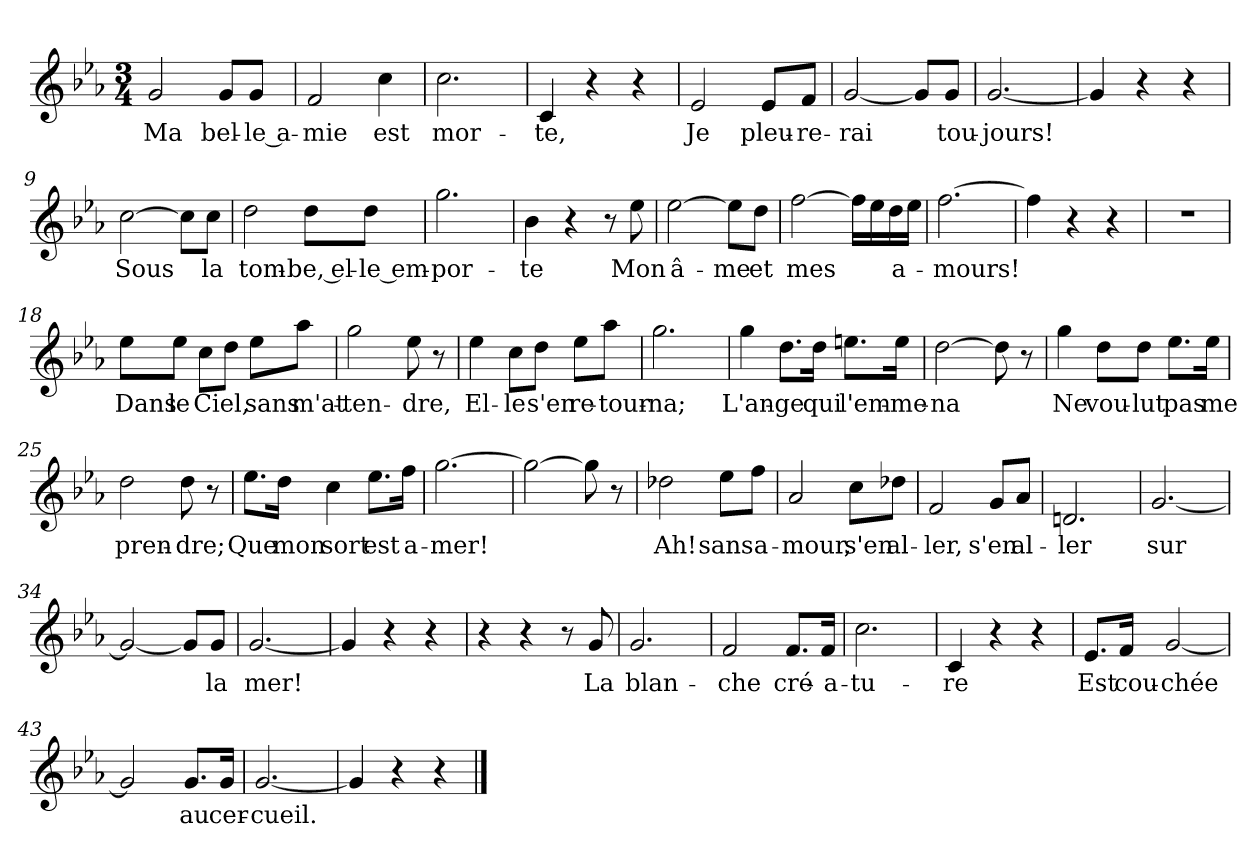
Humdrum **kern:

**kern	**text
*part1	*part1
*staff1	*staff1
*clefG2	*
*k[b-e-a-]	*
*M3/4	*
=1	=1
!	!LO:LY:b
2g/	Ma
!	!LO:LY:b
8g/L	bel-
!	!LO:LY:b
8g/J	-le a-
=2	=2
!	!LO:LY:b
2f/	-mie
!	!LO:LY:b
4cc\	est
=3	=3
!	!LO:LY:b
2.cc\	mor-
=4	=4
!	!LO:LY:b
4c/	-te,
4r	.
4r	.
=5	=5
!	!LO:LY:b
2e-/	Je
!	!LO:LY:b
8e-/L	pleu-
!	!LO:LY:b
8f/J	-re-
=6	=6
!	!LO:LY:b
[2g/	-rai
8g/L]	.
!	!LO:LY:b
8g/J	tou-
=7	=7
!	!LO:LY:b
[2.g/	-jours!
=8	=8
4g/]	.
4r	.
4r	.
=9	=9
!	!LO:LY:b
[2cc\	Sous
8cc\L]	.
!	!LO:LY:b
8cc\J	la
=10	=10
!	!LO:LY:b
2dd\	tom-
!	!LO:LY:b
8dd\L	-be, el-
!	!LO:LY:b
8dd\J	-le em-
=11	=11
!	!LO:LY:b
2.gg\	-por-
!!LO:LB:g=z
=12	=12
!	!LO:LY:b
4b-\	-te
4r	.
8r	.
!	!LO:LY:b
8ee-\	Mon
=13	=13
!	!LO:LY:b
[2ee-\	â-
!	!LO:LY:b
8ee-\L]	-me
!	!LO:LY:b
8dd\J	et
=14	=14
!	!LO:LY:b
[2ff\	mes
16ff\LL]	.
16ee-\	.
!	!LO:LY:b
16dd\	a-
16ee-\JJ	.
=15	=15
!	!LO:LY:b
[2.ff\	-mours!
=16	=16
4ff\]	.
4r	.
4r	.
=17	=17
2.r	.
=18	=18
!	!LO:LY:b
8ee-\L	Dans
!	!LO:LY:b
8ee-\J	le
!	!LO:LY:b
8cc\L	Ciel,
8dd\J	.
!	!LO:LY:b
8ee-\L	sans
!	!LO:LY:b
8aa-\J	m'at-
=19	=19
!	!LO:LY:b
2gg\	-ten-
!	!LO:LY:b
8ee-\	-dre,
8r	.
=20	=20
!	!LO:LY:b
4ee-\	El-
!	!LO:LY:b
8cc\L	-le
!	!LO:LY:b
8dd\J	s'en
!	!LO:LY:b
8ee-\L	re-
!	!LO:LY:b
8aa-\J	-tour-
=21	=21
!	!LO:LY:b
2.gg\	-na;
!!LO:LB:g=z
=22	=22
!	!LO:LY:b
4gg\	L'an-
!	!LO:LY:b
8.dd\L	-ge
!	!LO:LY:b
16dd\Jk	qui
!	!LO:LY:b
8.een\L	l'em-
!	!LO:LY:b
16ee\Jk	-me-
=23	=23
!	!LO:LY:b
[2dd\	-na
8dd\]	.
8r	.
=24	=24
!	!LO:LY:b
4gg\	Ne
!	!LO:LY:b
8dd\L	vou-
!	!LO:LY:b
8dd\J	-lut
!	!LO:LY:b
8.ee-\L	pas
!	!LO:LY:b
16ee-\Jk	me
=25	=25
!	!LO:LY:b
2dd\	pren-
!	!LO:LY:b
8dd\	-dre;
8r	.
=26	=26
!	!LO:LY:b
8.ee-\L	Que
!	!LO:LY:b
16dd\Jk	mon
!	!LO:LY:b
4cc\	sort
!	!LO:LY:b
8.ee-\L	est
!	!LO:LY:b
16ff\Jk	a-
=27	=27
!	!LO:LY:b
[2.gg\	-mer!
=28	=28
2gg\_	.
8gg\]	.
8r	.
=29	=29
!	!LO:LY:b
2dd-X\	Ah!
!	!LO:LY:b
8ee-\L	sans
!	!LO:LY:b
8ff\J	a-
!!LO:LB:g=z
=30	=30
!	!LO:LY:b
2a-/	-mour,
!	!LO:LY:b
8cc\L	s'en
!	!LO:LY:b
8dd-X\J	al-
=31	=31
!	!LO:LY:b
2f/	-ler,
!	!LO:LY:b
8g/L	s'en
!	!LO:LY:b
8a-/J	al-
=32	=32
!	!LO:LY:b
2.dn/	-ler
=33	=33
!	!LO:LY:b
[2.g/	sur
=34	=34
2g/_	.
8g/L]	.
!	!LO:LY:b
8g/J	la
=35	=35
!	!LO:LY:b
[2.g/	mer!
=36	=36
4g/]	.
4r	.
4r	.
=37	=37
4r	.
4r	.
8r	.
!	!LO:LY:b
8g/	La
=38	=38
!	!LO:LY:b
2.g/	blan-
=39	=39
!	!LO:LY:b
2f/	-che
!	!LO:LY:b
8.f/L	cré-
!	!LO:LY:b
16f/Jk	-a-
=40	=40
!	!LO:LY:b
2.cc\	-tu-
=41	=41
!	!LO:LY:b
4c/	-re
4r	.
4r	.
!!LO:LB:g=z
=42	=42
!	!LO:LY:b
8.e-/L	Est
!	!LO:LY:b
16f/Jk	cou-
!	!LO:LY:b
[2g/	-chée
=43	=43
2g/]	.
!	!LO:LY:b
8.g/L	au
!	!LO:LY:b
16g/Jk	cer-
=44	=44
!	!LO:LY:b
[2.g/	-cueil.
=45	=45
4g/]	.
4r	.
4r	.
==	==
*-	*-
